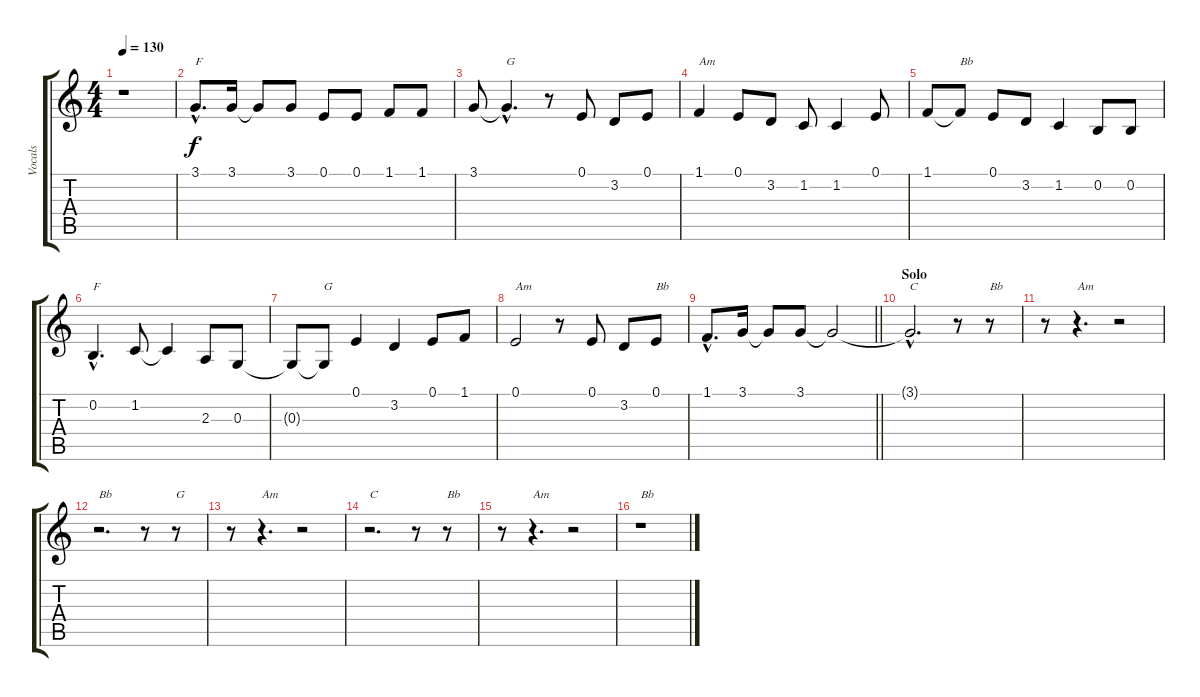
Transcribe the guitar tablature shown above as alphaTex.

\track ("Vocals" "Vocals") {instrument sopranosax}
\staff {score tabs}
\tuning (E4 B3 G3 D3 A2 E2) {hide}
\ts (4 4)
\tempo 130
\clef g2
\ks c
r.1{dy f} |
3.1{hac}.8{d txt "F"} 3.1.16 3.1{t}.8 3.1.8 0.1.8 0.1.8 1.1.8 1.1.8 |
3.1.8 3.1{hac t}.4{d txt "G"} r.8 0.1.8 3.2.8 0.1.8 |
1.1.4{txt "Am"} 0.1.8 3.2.8 1.2.8 1.2.4 0.1.8 |
1.1.8 1.1{t}.8{txt "Bb"} 0.1.8 3.2.8 1.2.4 0.2.8 0.2.8 |
0.2{hac}.4{d txt "F"} 1.2.8 1.2{t}.4 2.3.8 0.3.8 |
0.3{t}.8 0.3{t}.8{txt "G"} 0.1.4 3.2.4 0.1.8 1.1.8 |
0.1.2{txt "Am"} r.8 0.1.8 3.2.8 0.1.8{txt "Bb"} |
\barLineRight lightlight
1.1{hac}.8{d} 3.1.16 3.1{t}.8 3.1.8 3.1{t}.2 |
\section ("" "Solo")
3.1{hac t}.2{d txt "C"} r.8 r.8{txt "Bb"} |
r.8 r.4{d txt "Am"} r.2 |
r.2{d txt "Bb"} r.8 r.8{txt "G"} |
r.8 r.4{d txt "Am"} r.2 |
r.2{d txt "C"} r.8 r.8{txt "Bb"} |
r.8 r.4{d txt "Am"} r.2 |
r.1{txt "Bb"}
